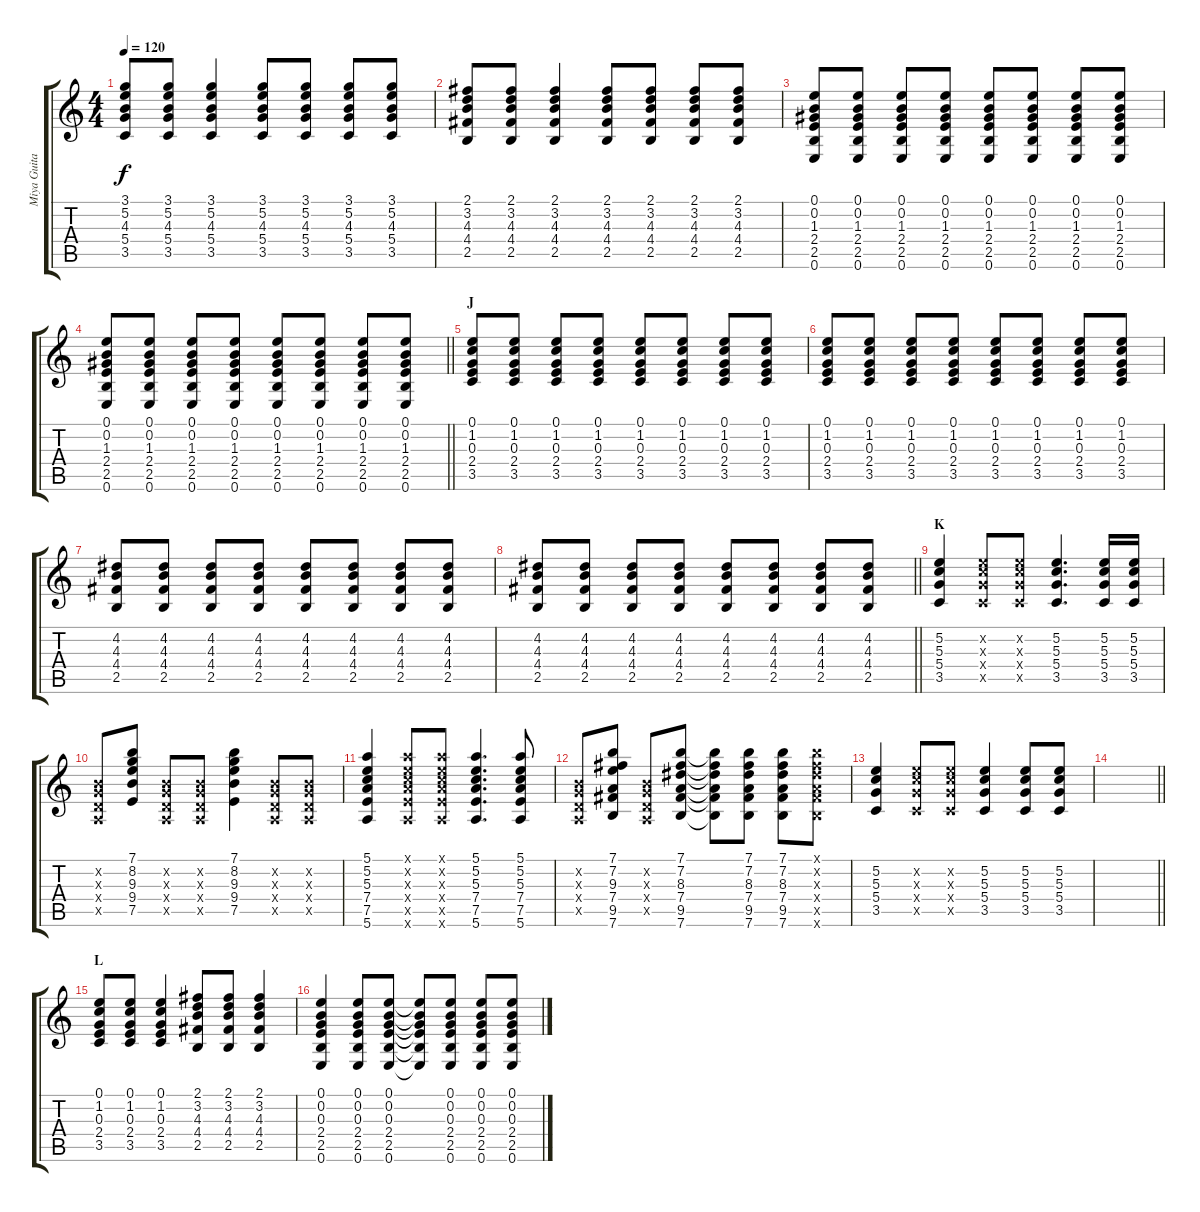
\track ("Miya Guitar III" "Miya Guita") {instrument electricguitarclean}
\staff {score tabs}
\tuning (E4 B3 G3 D3 A2 E2) {hide}
\ts (4 4)
\tempo 120
\clef g2
\ks c
(3.1 5.2 4.3 5.4 3.5).8{dy f} (3.1 5.2 4.3 5.4 3.5).8 (3.1 5.2 4.3 5.4 3.5).4 (3.1 5.2 4.3 5.4 3.5).8 (3.1 5.2 4.3 5.4 3.5).8 (3.1 5.2 4.3 5.4 3.5).8 (3.1 5.2 4.3 5.4 3.5).8 |
(2.1 3.2 4.3 4.4 2.5).8 (2.1 3.2 4.3 4.4 2.5).8 (2.1 3.2 4.3 4.4 2.5).4 (2.1 3.2 4.3 4.4 2.5).8 (2.1 3.2 4.3 4.4 2.5).8 (2.1 3.2 4.3 4.4 2.5).8 (2.1 3.2 4.3 4.4 2.5).8 |
(0.1 0.2 1.3 2.4 2.5 0.6).8 (0.1 0.2 1.3 2.4 2.5 0.6).8 (0.1 0.2 1.3 2.4 2.5 0.6).8 (0.1 0.2 1.3 2.4 2.5 0.6).8 (0.1 0.2 1.3 2.4 2.5 0.6).8 (0.1 0.2 1.3 2.4 2.5 0.6).8 (0.1 0.2 1.3 2.4 2.5 0.6).8 (0.1 0.2 1.3 2.4 2.5 0.6).8 |
\barLineRight lightlight
(0.1 0.2 1.3 2.4 2.5 0.6).8 (0.1 0.2 1.3 2.4 2.5 0.6).8 (0.1 0.2 1.3 2.4 2.5 0.6).8 (0.1 0.2 1.3 2.4 2.5 0.6).8 (0.1 0.2 1.3 2.4 2.5 0.6).8 (0.1 0.2 1.3 2.4 2.5 0.6).8 (0.1 0.2 1.3 2.4 2.5 0.6).8 (0.1 0.2 1.3 2.4 2.5 0.6).8 |
\section ("" "J")
(0.1 1.2 0.3 2.4 3.5).8 (0.1 1.2 0.3 2.4 3.5).8 (0.1 1.2 0.3 2.4 3.5).8 (0.1 1.2 0.3 2.4 3.5).8 (0.1 1.2 0.3 2.4 3.5).8 (0.1 1.2 0.3 2.4 3.5).8 (0.1 1.2 0.3 2.4 3.5).8 (0.1 1.2 0.3 2.4 3.5).8 |
(0.1 1.2 0.3 2.4 3.5).8 (0.1 1.2 0.3 2.4 3.5).8 (0.1 1.2 0.3 2.4 3.5).8 (0.1 1.2 0.3 2.4 3.5).8 (0.1 1.2 0.3 2.4 3.5).8 (0.1 1.2 0.3 2.4 3.5).8 (0.1 1.2 0.3 2.4 3.5).8 (0.1 1.2 0.3 2.4 3.5).8 |
(4.2 4.3 4.4 2.5).8 (4.2 4.3 4.4 2.5).8 (4.2 4.3 4.4 2.5).8 (4.2 4.3 4.4 2.5).8 (4.2 4.3 4.4 2.5).8 (4.2 4.3 4.4 2.5).8 (4.2 4.3 4.4 2.5).8 (4.2 4.3 4.4 2.5).8 |
\barLineRight lightlight
(4.2 4.3 4.4 2.5).8 (4.2 4.3 4.4 2.5).8 (4.2 4.3 4.4 2.5).8 (4.2 4.3 4.4 2.5).8 (4.2 4.3 4.4 2.5).8 (4.2 4.3 4.4 2.5).8 (4.2 4.3 4.4 2.5).8 (4.2 4.3 4.4 2.5).8 |
\section ("" "K")
(5.2 5.3 5.4 3.5).4 (5.2{x} 5.3{x} 5.4{x} 3.5{x}).8 (5.2{x} 5.3{x} 5.4{x} 3.5{x}).8 (5.2 5.3 5.4 3.5).4{d} (5.2 5.3 5.4 3.5).16 (5.2 5.3 5.4 3.5).16 |
(0.2{x} 0.3{x} 0.4{x} 0.5{x}).8 (7.1 8.2 9.3 9.4 7.5).8 (0.2{x} 0.3{x} 0.4{x} 0.5{x}).8 (0.2{x} 0.3{x} 0.4{x} 0.5{x}).8 (7.1 8.2 9.3 9.4 7.5).4 (0.2{x} 0.3{x} 0.4{x} 0.5{x}).8 (0.2{x} 0.3{x} 0.4{x} 0.5{x}).8 |
(5.1 5.2 5.3 7.4 7.5 5.6).4 (5.1{x} 5.2{x} 5.3{x} 7.4{x} 7.5{x} 5.6{x}).8 (5.1{x} 5.2{x} 5.3{x} 7.4{x} 7.5{x} 5.6{x}).8 (5.1 5.2 5.3 7.4 7.5 5.6).4{d} (5.1 5.2 5.3 7.4 7.5 5.6).8 |
(0.2{x} 0.3{x} 0.4{x} 0.5{x}).8 (7.1 7.2 9.3 7.4 9.5 7.6).8 (0.2{x} 0.3{x} 0.4{x} 0.5{x}).8 (7.1 7.2 8.3 7.4 9.5 7.6).8 (7.1{t} 7.2{t} 8.3{t} 7.4{t} 9.5{t} 7.6{t}).8 (7.1 7.2 8.3 7.4 9.5 7.6).8 (7.1 7.2 8.3 7.4 9.5 7.6).8 (7.1{x} 7.2{x} 8.3{x} 7.4{x} 9.5{x} 7.6{x}).8 |
(5.2 5.3 5.4 3.5).4 (5.2{x} 5.3{x} 5.4{x} 3.5{x}).8 (5.2{x} 5.3{x} 5.4{x} 3.5{x}).8 (5.2 5.3 5.4 3.5).4 (5.2 5.3 5.4 3.5).8 (5.2 5.3 5.4 3.5).8 |
\barLineRight lightlight
|
\section ("" "L")
(0.1 1.2 0.3 2.4 3.5).8 (0.1 1.2 0.3 2.4 3.5).8 (0.1 1.2 0.3 2.4 3.5).4 (2.1 3.2 4.3 4.4 2.5).8 (2.1 3.2 4.3 4.4 2.5).8 (2.1 3.2 4.3 4.4 2.5).4 |
(0.1 0.2 0.3 2.4 2.5 0.6).4 (0.1 0.2 0.3 2.4 2.5 0.6).8 (0.1 0.2 0.3 2.4 2.5 0.6).8 (0.1{t} 0.2{t} 0.3{t} 2.4{t} 2.5{t} 0.6{t}).8 (0.1 0.2 0.3 2.4 2.5 0.6).8 (0.1 0.2 0.3 2.4 2.5 0.6).8 (0.1 0.2 0.3 2.4 2.5 0.6).8
